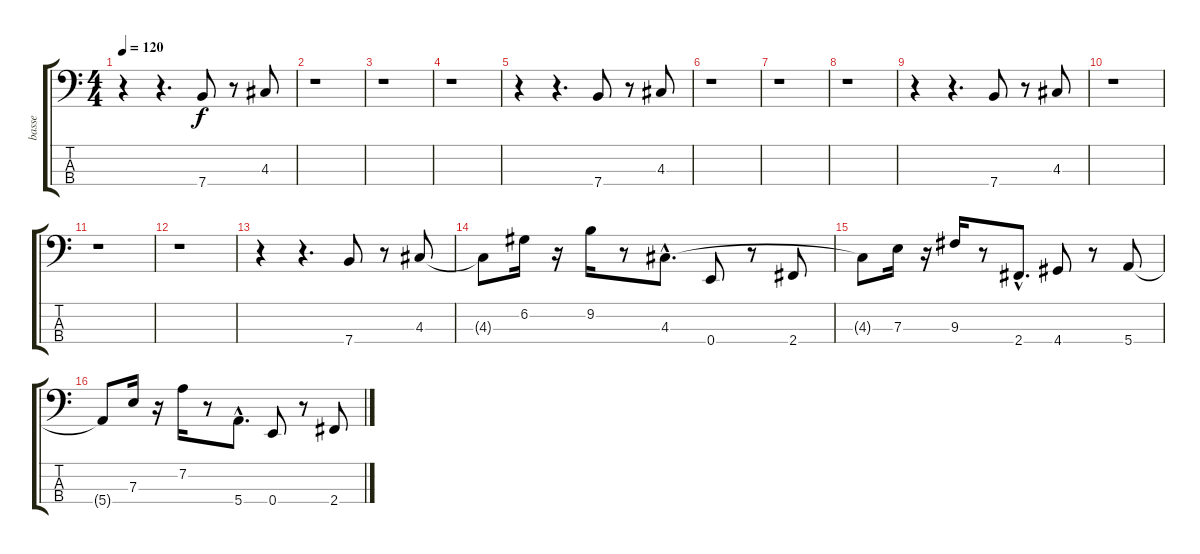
\track ("basse" "basse") {instrument acousticguitarnylon}
\staff {score tabs}
\tuning (G2 D2 A1 E1) {hide}
\ts (4 4)
\tempo 120
\clef f4
\ks c
r.4{dy f} r.4{d} 7.4.8 r.8 4.3.8 |
r.1 |
r.1 |
r.1 |
r.4 r.4{d} 7.4.8 r.8 4.3.8 |
r.1 |
r.1 |
r.1 |
r.4 r.4{d} 7.4.8 r.8 4.3.8 |
r.1 |
r.1 |
r.1 |
r.4 r.4{d} 7.4.8 r.8 4.3.8 |
4.3{t}.8 6.2.16 r.16 9.2.16 r.8 4.3{hac}.8{d} 0.4.8 r.8 2.4.8 |
4.3{t}.8 7.3.16 r.16 9.3.16 r.8 2.4{hac}.8{d} 4.4.8 r.8 5.4.8 |
5.4{t}.8 7.3.16 r.16 7.2.16 r.8 5.4{hac}.8{d} 0.4.8 r.8 2.4.8
